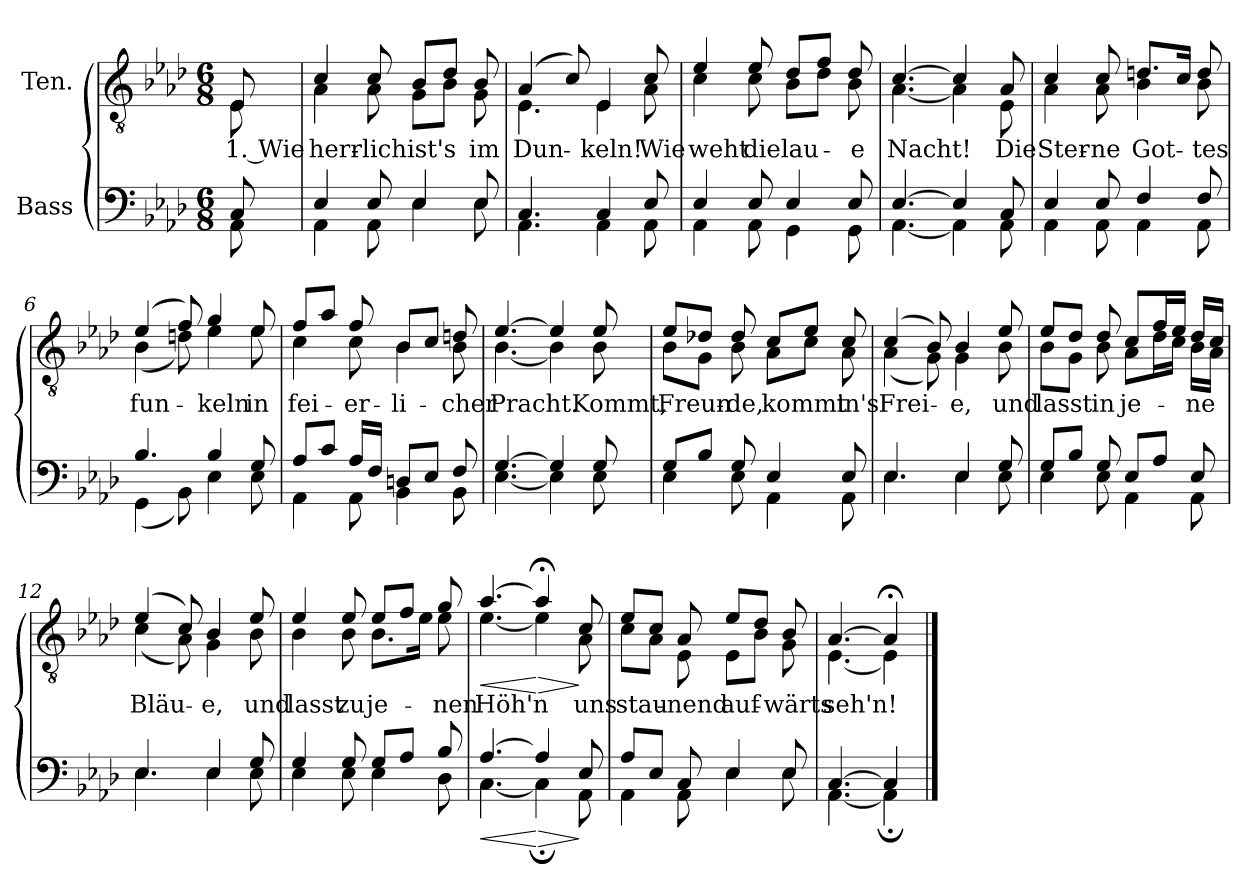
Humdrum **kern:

**kern	**dynam	**kern	**text	**dynam
*part2	*part2	*part1	*part1	*part1
*staff2	*staff2	*staff1	*staff1	*staff1
*I"Bass	*	*I"Ten.	*	*
*clefF4	*	*clefGv2	*	*
*k[b-e-a-d-]	*	*k[b-e-a-d-]	*	*
*M6/8	*	*M6/8	*	*
=	=	=	=	=
*^	*	*	*	*
!	!	!	!LO:TX:a:B:t=Mäßig	!	!
!	!	!	!	!LO:LY:b	!
*	*	*	*^	*	*
8C/	8AA-\	.	8E-/	8E-\	1. Wie	.
=1	=1	=1	=1	=1	=1	=1
!	!	!	!	!	!LO:LY:b	!
4E-/	4AA-\	.	4c/	4A-\	herr-	.
!	!	!	!	!	!LO:LY:b	!
8E-/	8AA-\	.	8c/	8A-\	-lich	.
!	!	!	!	!	!LO:LY:b	!
4E-/	4E-\	.	8B-/L	8G\L	ist's	.
.	.	.	8d-/J	8B-\J	.	.
!	!	!	!	!	!LO:LY:b	!
8E-/	8E-\	.	8B-/	8G\	im	.
=2	=2	=2	=2	=2	=2	=2
!	!	!	!	!	!LO:LY:b	!
4.C/	4.AA-\	.	(4A-/	4.E-\	Dun-	.
.	.	.	8c/)	.	.	.
!	!	!	!	!	!LO:LY:b	!
4C/	4AA-\	.	4E-/	4E-\	-keln!	.
!	!	!	!	!	!LO:LY:b	!
8E-/	8AA-\	.	8c/	8A-\	Wie	.
=3	=3	=3	=3	=3	=3	=3
!	!	!	!	!	!LO:LY:b	!
4E-/	4AA-\	.	4e-/	4c\	weht	.
!	!	!	!	!	!LO:LY:b	!
8E-/	8AA-\	.	8e-/	8c\	die	.
!	!	!	!	!	!LO:LY:b	!
4E-/	4GG\	.	8d-/L	8B-\L	lau-	.
.	.	.	8f/J	8d-\J	.	.
!	!	!	!	!	!LO:LY:b	!
8E-/	8GG\	.	8d-/	8B-\	-e	.
=4	=4	=4	=4	=4	=4	=4
!	!	!	!	!	!LO:LY:b	!
[4.E-/	[4.AA-\	.	[4.c/	[4.A-\	Nacht!	.
4E-/]	4AA-\]	.	4c/]	4A-\]	.	.
!	!	!	!	!	!LO:LY:b	!
8C/	8AA-\	.	8A-/	8E-\	Die	.
!!LO:LB:g=z	!!
=5	=5	=5	=5	=5	=5	=5
!	!	!	!	!	!LO:LY:b	!
4E-/	4AA-\	.	4c/	4A-\	Ster-	.
!	!	!	!	!	!LO:LY:b	!
8E-/	8AA-\	.	8c/	8A-\	-ne	.
!	!	!	!	!	!LO:LY:b	!
4F/	4AA-\	.	8.dn/L	4B-\	Got-	.
.	.	.	16c/Jk	.	.	.
!	!	!	!	!	!LO:LY:b	!
8F/	8AA-\	.	8d/	8B-\	-tes	.
=6	=6	=6	=6	=6	=6	=6
!	!	!	!	!	!LO:LY:b	!
4.B-/	(4GG\	.	(4e-/	(4B-\	fun-	.
.	8BB-\)	.	8f/)	8dn\)	.	.
!	!	!	!	!	!LO:LY:b	!
4B-/	4E-\	.	4g/	4e-\	-keln	.
!	!	!	!	!	!LO:LY:b	!
8G/	8E-\	.	8e-/	8e-\	in	.
=7	=7	=7	=7	=7	=7	=7
!	!	!	!	!	!LO:LY:b	!
8A-/L	4AA-\	.	8f/L	4c\	fei-	.
8c/J	.	.	8a-/J	.	.	.
!	!	!	!	!	!LO:LY:b	!
16A-/LL	8AA-\	.	8f/	8c\	-er-	.
16F/JJ	.	.	.	.	.	.
!	!	!	!	!	!LO:LY:b	!
8Dn/L	4BB-\	.	8B-/L	4B-\	-li-	.
8E-/J	.	.	8c/J	.	.	.
!	!	!	!	!	!LO:LY:b	!
8F/	8BB-\	.	8dn/	8B-\	-cher	.
=8	=8	=8	=8	=8	=8	=8
!	!	!	!	!	!LO:LY:b	!
[4.G/	[4.E-\	.	[4.e-/	[4.B-\	Pracht.	.
4G/]	4E-\]	.	4e-/]	4B-\]	.	.
!	!	!	!	!	!LO:LY:b	!
8G/	8E-\	.	8e-/	8B-\	Kommt,	.
!!LO:LB:g=z	!!
=9	=9	=9	=9	=9	=9	=9
!	!	!	!	!	!LO:LY:b	!
8G/L	4E-\	.	8e-/L	8B-\L	Freun-	.
8B-/J	.	.	8d-X/J	8G\J	.	.
!	!	!	!	!	!LO:LY:b	!
8G/	8E-\	.	8d-/	8B-\	-de,	.
!	!	!	!	!	!LO:LY:b	!
4E-/	4AA-\	.	8c/L	8A-\L	kommt	.
.	.	.	8e-/J	8c\J	.	.
!	!	!	!	!	!LO:LY:b	!
8E-/	8AA-\	.	8c/	8A-\	in's	.
=10	=10	=10	=10	=10	=10	=10
!	!	!	!	!	!LO:LY:b	!
4.E-/	4.E-\	.	(4c/	(4A-\	Frei-	.
.	.	.	8B-/)	8G\)	.	.
!	!	!	!	!	!LO:LY:b	!
4E-/	4E-\	.	4B-/	4G\	-e,	.
!	!	!	!	!	!LO:LY:b	!
8G/	8E-\	.	8e-/	8B-\	und	.
=11	=11	=11	=11	=11	=11	=11
!	!	!	!	!	!LO:LY:b	!
8G/L	4E-\	.	8e-/L	8B-\L	lasst	.
8B-/J	.	.	8d-/J	8G\J	.	.
!	!	!	!	!	!LO:LY:b	!
8G/	8E-\	.	8d-/	8B-\	in	.
!	!	!	!	!	!LO:LY:b	!
8E-/L	4AA-\	.	8c/L	8A-\L	je-	.
8A-/J	.	.	16f/L	16d-\L	.	.
.	.	.	16e-/JJ	16c\JJ	.	.
!	!	!	!	!	!LO:LY:b	!
8E-/	8AA-\	.	16d-/LL	16B-\LL	-ne	.
.	.	.	16c/JJ	16A-\JJ	.	.
=12	=12	=12	=12	=12	=12	=12
!	!	!	!	!	!LO:LY:b	!
4.E-/	4.E-\	.	(4e-/	(4c\	Bläu-	.
.	.	.	8c/)	8A-\)	.	.
!	!	!	!	!	!LO:LY:b	!
4E-/	4E-\	.	4B-/	4G\	-e,	.
!	!	!	!	!	!LO:LY:b	!
8G/	8E-\	.	8e-/	8B-\	und	.
!!LO:LB:g=z	!!
=13	=13	=13	=13	=13	=13	=13
!	!	!	!	!	!LO:LY:b	!
4G/	4E-\	.	4e-/	4B-\	lasst	.
!	!	!	!	!	!LO:LY:b	!
8G/	8E-\	.	8e-/	8B-\	zu	.
!	!	!	!	!	!LO:LY:b	!
8G/L	4E-\	.	8e-/L	8.B-\L	je-	.
8A-/J	.	.	8f/J	.	.	.
.	.	.	.	16e-\Jk	.	.
!	!	!	!	!	!LO:LY:b	!
8B-/	8D-\	.	8g/	8e-\	-nen	.
=14	=14	=14	=14	=14	=14	=14
!	!	!LO:HP:b	!	!	!LO:LY:b	!LO:HP:b
[4.A-/	[4.C\	<	[4.a-/	[4.e-\	Höh'n	<
!	!	!LO:HP:n=1:b	!	!	!	!LO:HP:n=1:b
4A-/]	4C;\]	[ >	4a-;</]	4e-\]	.	[ >
!	!	!	!	!	!LO:LY:b	!
8E-/	8AA-\	]	8c/	8A-\	uns	]
=15	=15	=15	=15	=15	=15	=15
!	!	!	!	!	!LO:LY:b	!
8A-/L	4AA-\	.	8e-/L	8c\L	stau-	.
8E-/J	.	.	8c/J	8A-\J	.	.
!	!	!	!	!	!LO:LY:b	!
8C/	8AA-\	.	8A-/	8E-\	-nend	.
!	!	!	!	!	!LO:LY:b	!
4E-/	4E-\	.	8e-/L	8E-\L	auf-	.
.	.	.	8d-/J	8B-\J	.	.
!	!	!	!	!	!LO:LY:b	!
8E-/	8E-\	.	8B-/	8G\	-wärts	.
=16	=16	=16	=16	=16	=16	=16
!	!	!	!	!	!LO:LY:b	!
[4.C/	[4.AA-\	.	[4.A-/	[4.E-\	seh'n!	.
4C/]	4AA-;\]	.	4A-;</]	4E-\]	.	.
*v	*v	*	*	*	*	*
*	*	*v	*v	*	*
==	==	==	==	==
*-	*-	*-	*-	*-
